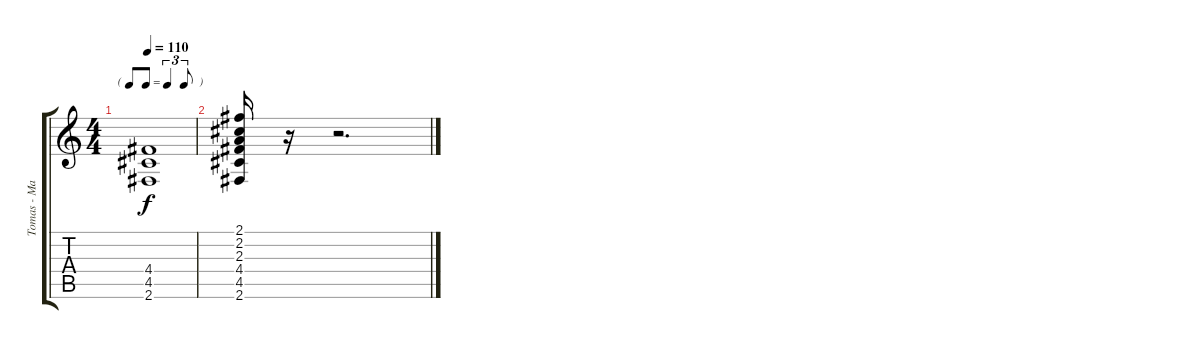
\track ("Tomas - Main Guitar" "Tomas - Ma") {instrument distortionguitar}
\staff {score tabs}
\tuning (E4 B3 G3 D3 A2 E2) {hide}
\ts (4 4)
\tf triplet8th
\tempo 110
\clef g2
\ks c
(4.4{t} 4.5{t} 2.6{t}).1{dy f} |
(2.1 2.2 2.3 4.4 4.5 2.6).16 r.16 r.2{d}
